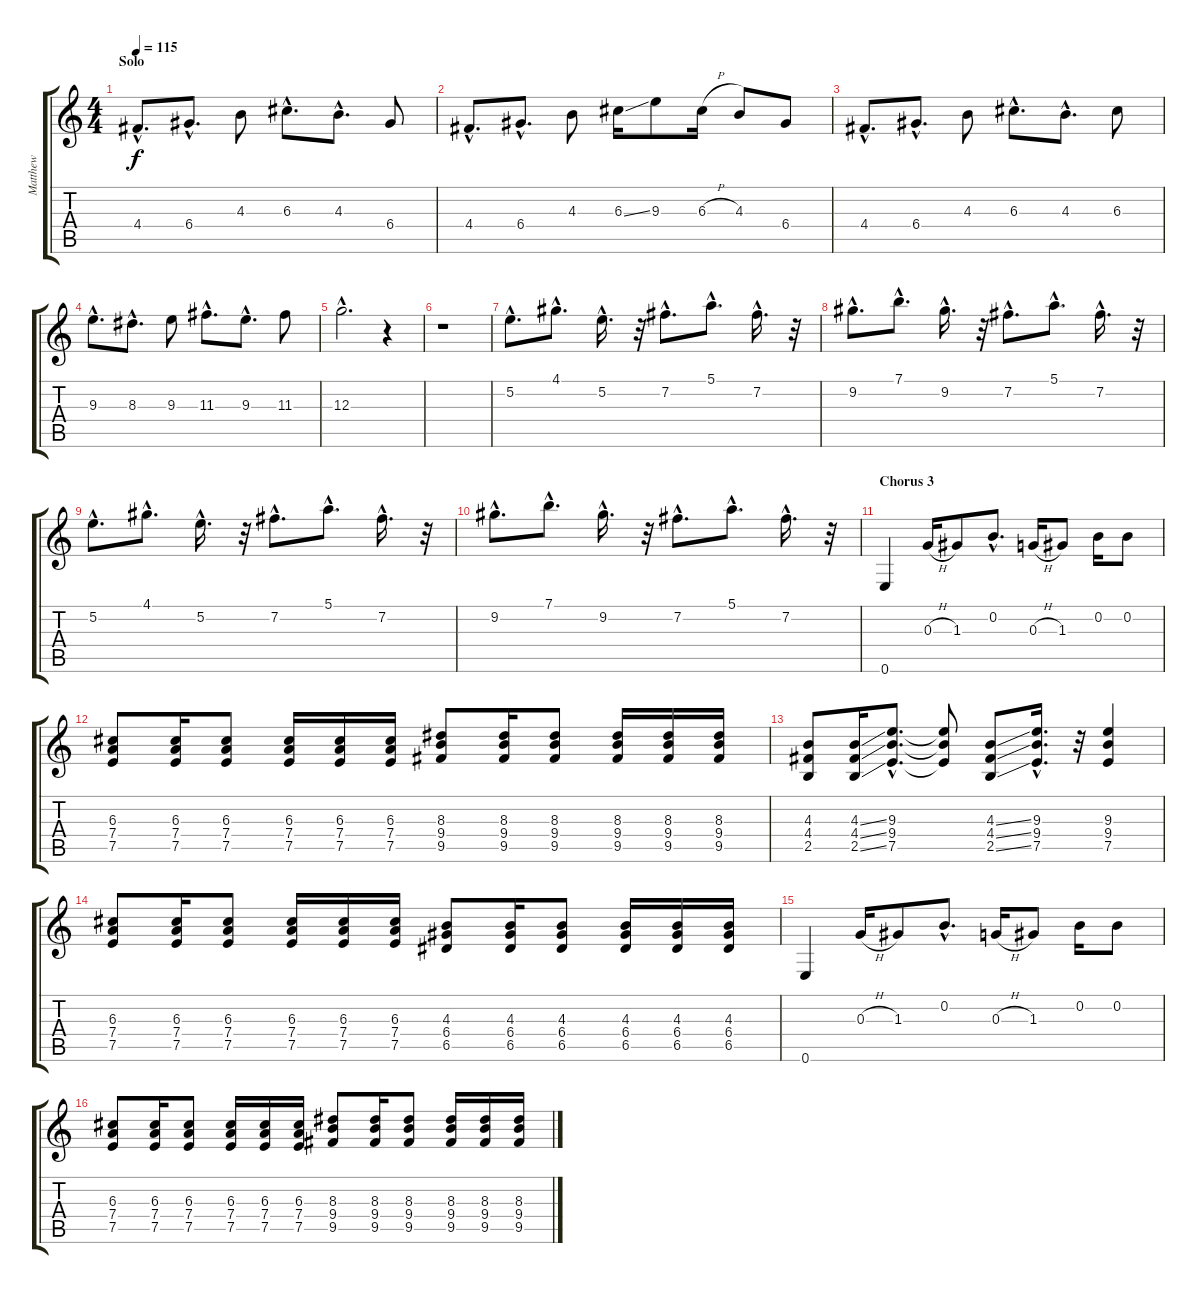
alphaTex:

\track ("Matthew" "Matthew") {instrument overdrivenguitar}
\staff {score tabs}
\tuning (E4 B3 G3 D3 A2 E2) {hide}
\ts (4 4)
\section ("" "Solo")
\tempo 115
\clef g2
\ks c
4.4{hac}.8{d dy f} 6.4{hac}.8{d} 4.3.8 6.3{hac}.8{d} 4.3{hac}.8{d} 6.4.8 |
4.4{hac}.8{d} 6.4{hac}.8{d} 4.3.8 6.3{ss}.16 9.3.8 6.3{h}.16 4.3.8 6.4.8 |
4.4{hac}.8{d} 6.4{hac}.8{d} 4.3.8 6.3{hac}.8{d} 4.3{hac}.8{d} 6.3.8 |
9.3{hac}.8{d} 8.3{hac}.8{d} 9.3.8 11.3{hac}.8{d} 9.3{hac}.8{d} 11.3.8 |
\section ("" "")
12.3{hac}.2{d} r.4 |
r.1 |
5.2{hac}.8{d} 4.1{hac}.8{d} 5.2{hac}.16{d} r.32 7.2{hac}.8{d} 5.1{hac}.8{d} 7.2{hac}.16{d} r.32 |
9.2{hac}.8{d} 7.1{hac}.8{d} 9.2{hac}.16{d} r.32 7.2{hac}.8{d} 5.1{hac}.8{d} 7.2{hac}.16{d} r.32 |
5.2{hac}.8{d} 4.1{hac}.8{d} 5.2{hac}.16{d} r.32 7.2{hac}.8{d} 5.1{hac}.8{d} 7.2{hac}.16{d} r.32 |
9.2{hac}.8{d} 7.1{hac}.8{d} 9.2{hac}.16{d} r.32 7.2{hac}.8{d} 5.1{hac}.8{d} 7.2{hac}.16{d} r.32 |
\section ("" "Chorus 3")
0.6.4{volume 16} 0.3{h}.16 1.3.8 0.2{hac}.8{d} 0.3{h}.16 1.3.8 0.2.16 0.2.8 |
(6.3 7.4 7.5).8 (6.3 7.4 7.5).16 (6.3 7.4 7.5).8 (6.3 7.4 7.5).16 (6.3 7.4 7.5).16 (6.3 7.4 7.5).16 (8.3 9.4 9.5).8 (8.3 9.4 9.5).16 (8.3 9.4 9.5).8 (8.3 9.4 9.5).16 (8.3 9.4 9.5).16 (8.3 9.4 9.5).16 |
(4.3 4.4 2.5).8 (4.3{ss} 4.4{ss} 2.5{ss}).16 (9.3{hac} 9.4{hac} 7.5{hac}).8{d} (9.3{t} 9.4{t} 7.5{t}).8 (4.3{ss} 4.4{ss} 2.5{ss}).8 (9.3{hac} 9.4{hac} 7.5{hac}).16{d} r.32 (9.3 9.4 7.5).4 |
(6.3 7.4 7.5).8 (6.3 7.4 7.5).16 (6.3 7.4 7.5).8 (6.3 7.4 7.5).16 (6.3 7.4 7.5).16 (6.3 7.4 7.5).16 (4.3 6.4 6.5).8 (4.3 6.4 6.5).16 (4.3 6.4 6.5).8 (4.3 6.4 6.5).16 (4.3 6.4 6.5).16 (4.3 6.4 6.5).16 |
0.6.4 0.3{h}.16 1.3.8 0.2{hac}.8{d} 0.3{h}.16 1.3.8 0.2.16 0.2.8 |
(6.3 7.4 7.5).8 (6.3 7.4 7.5).16 (6.3 7.4 7.5).8 (6.3 7.4 7.5).16 (6.3 7.4 7.5).16 (6.3 7.4 7.5).16 (8.3 9.4 9.5).8 (8.3 9.4 9.5).16 (8.3 9.4 9.5).8 (8.3 9.4 9.5).16 (8.3 9.4 9.5).16 (8.3 9.4 9.5).16
